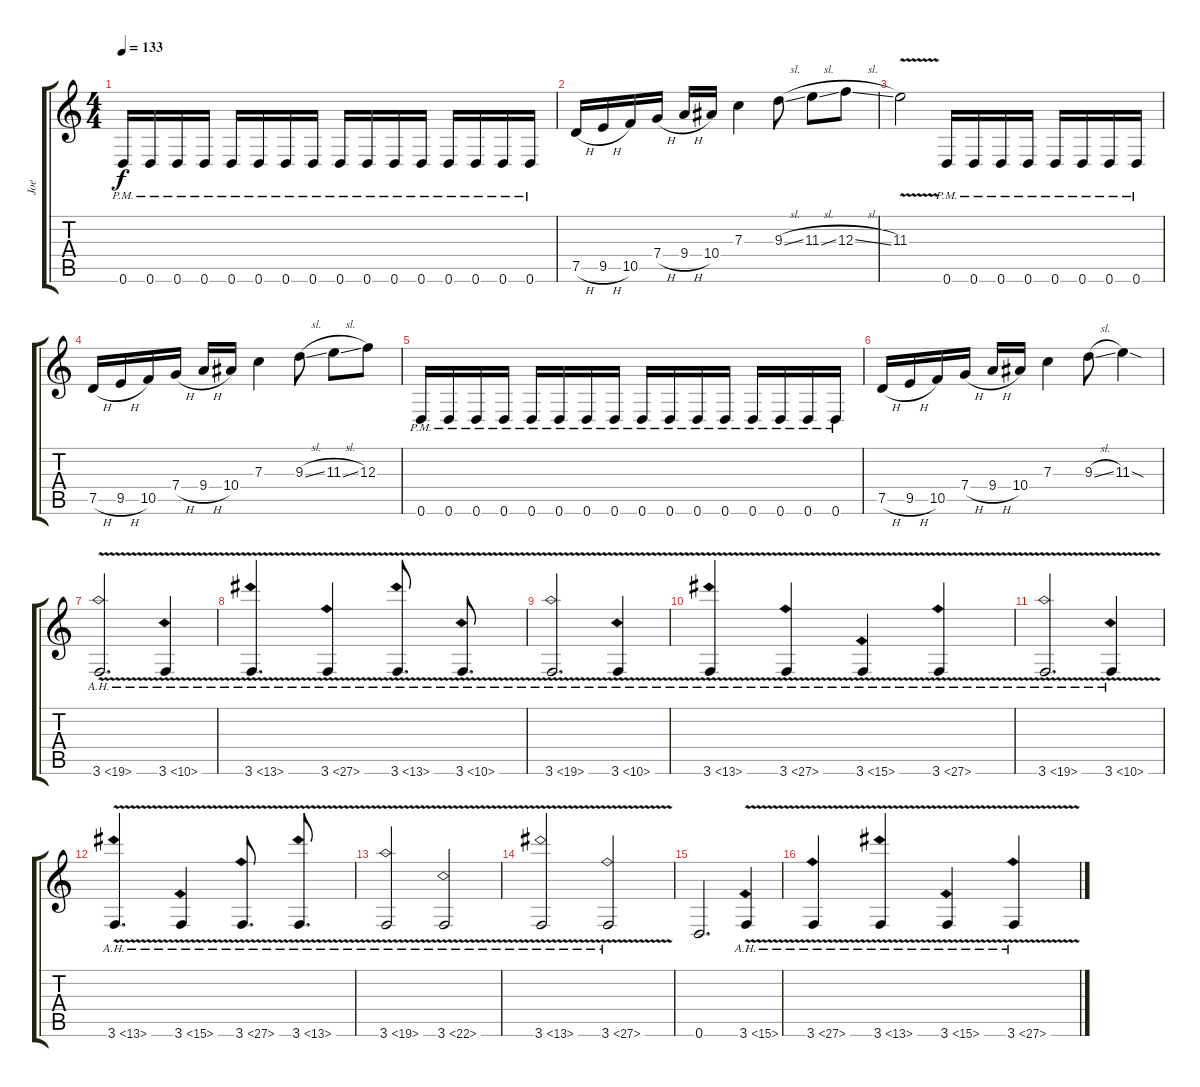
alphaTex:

\track ("Joe" "Joe") {instrument distortionguitar}
\staff {score tabs}
\tuning (D4 A3 F3 C3 G2 D2) {hide}
\ts (4 4)
\tempo 133
\clef g2
\ks c
0.6{pm}.16{dy f} 0.6{pm}.16 0.6{pm}.16 0.6{pm}.16 0.6{pm}.16 0.6{pm}.16 0.6{pm}.16 0.6{pm}.16 0.6{pm}.16 0.6{pm}.16 0.6{pm}.16 0.6{pm}.16 0.6{pm}.16 0.6{pm}.16 0.6{pm}.16 0.6{pm}.16 |
7.5{h}.16 9.5{h}.16 10.5.16 7.4{h}.16 9.4{h}.16 10.4.16 7.3.4 9.3{sl}.8 11.3{sl}.8 12.3{sl}.8 |
11.3{v}.2 0.6{pm}.16 0.6{pm}.16 0.6{pm}.16 0.6{pm}.16 0.6{pm}.16 0.6{pm}.16 0.6{pm}.16 0.6{pm}.16 |
7.5{h}.16 9.5{h}.16 10.5.16 7.4{h}.16 9.4{h}.16 10.4.16 7.3.4 9.3{sl}.8 11.3{sl}.8 12.3.8 |
0.6{pm}.16 0.6{pm}.16 0.6{pm}.16 0.6{pm}.16 0.6{pm}.16 0.6{pm}.16 0.6{pm}.16 0.6{pm}.16 0.6{pm}.16 0.6{pm}.16 0.6{pm}.16 0.6{pm}.16 0.6{pm}.16 0.6{pm}.16 0.6{pm}.16 0.6{pm}.16 |
7.5{h}.16 9.5{h}.16 10.5.16 7.4{h}.16 9.4{h}.16 10.4.16 7.3.4 9.3{sl}.8 11.3{sod}.4 |
3.6{ah 16 v}.2{d balance 8 instrument overdrivenguitar} 3.6{ah 7 v}.4 |
3.6{ah 10 v}.4{d} 3.6{ah 24 v}.4 3.6{ah 10 v}.8{d} 3.6{ah 7 v}.8{d} |
3.6{ah 16 v}.2{d} 3.6{ah 7 v}.4 |
3.6{ah 10 v}.4 3.6{ah 24 v}.4 3.6{ah 12 v}.4 3.6{ah 24 v}.4 |
3.6{ah 16 v}.2{d} 3.6{ah 7 v}.4 |
3.6{ah 10 v}.4{d} 3.6{ah 12 v}.4 3.6{ah 24 v}.8{d} 3.6{ah 10 v}.8{d} |
3.6{ah 16 v}.2 3.6{ah 19 v}.2 |
3.6{ah 10 v}.2 3.6{ah 24 v}.2 |
0.6.2{d} 3.6{ah 12 v}.4 |
3.6{ah 24 v}.4 3.6{ah 10 v}.4 3.6{ah 12 v}.4 3.6{ah 24 v}.4
